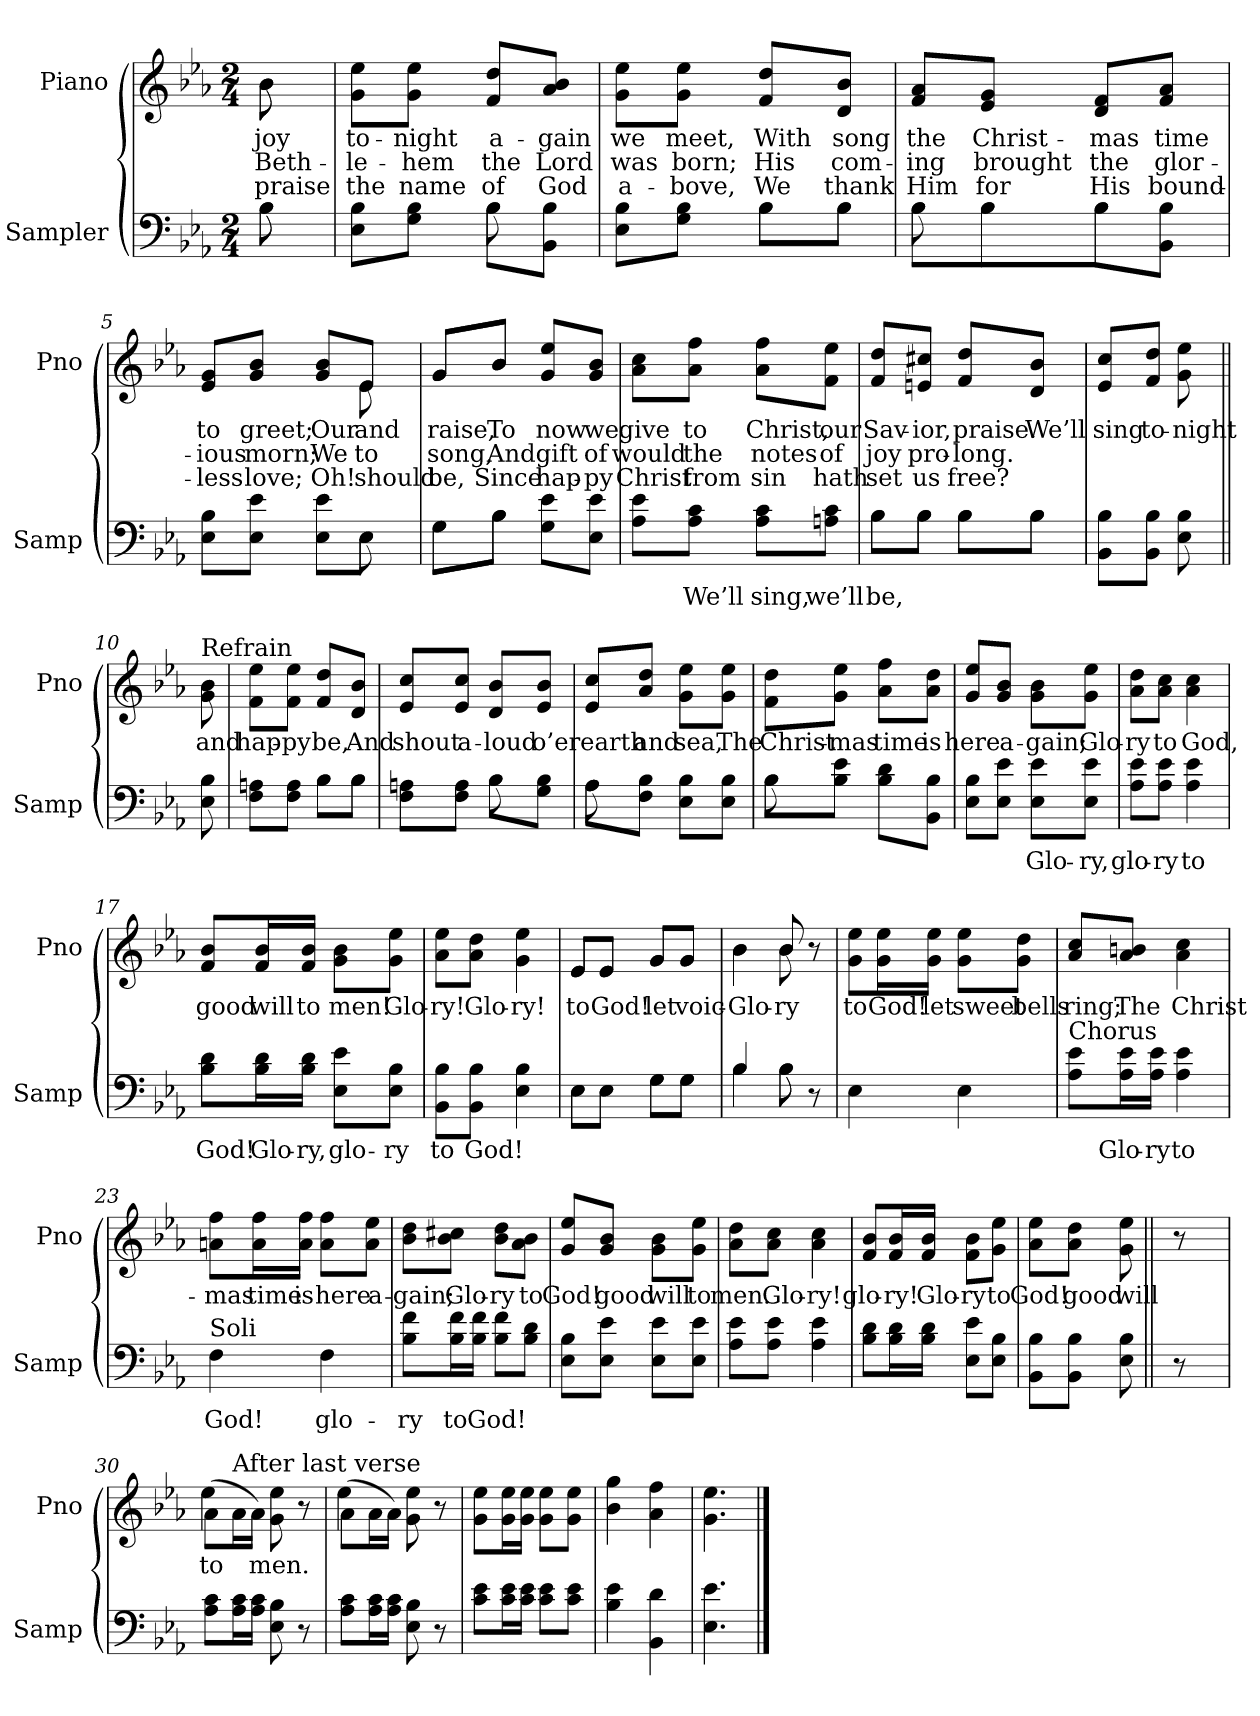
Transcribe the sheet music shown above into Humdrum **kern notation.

**kern	**text	**kern	**text	**text	**text
*part2	*part2	*part1	*part1	*part1	*part1
*staff2	*staff2	*staff1	*staff1	*staff1	*staff1
*I"Sampler	*	*I"Piano	*	*	*
*I'Samp	*	*I'Pno	*	*	*
*clefF4	*	*clefG2	*	*	*
*k[b-e-a-]	*	*k[b-e-a-]	*	*	*
*E-:	*	*E-:	*	*	*
*M2/4	*	*M2/4	*	*	*
=1	=1	=1	=1	=1	=1
*^	*	*^	*	*	*
8B-\	8B-	.	8b-\	8b-	joy	Beth-	praise
*	*	*	*v	*v	*	*	*
=2	=2	=2	=2	=2	=2	=2
8E-\ 8B-\L	4ryy	.	8g\ 8ee-\L	to-	-le-	the
8G\ 8B-\J	.	.	8g\ 8ee-\J	-night	-hem	name
8B-\L	8B-	.	8f/ 8dd/L	a-	the	of
8BB-\ 8B-\J	8ryy	.	8a-/ 8b-/J	-gain	Lord	God
=3	=3	=3	=3	=3	=3	=3
8E-\ 8B-\L	4ryy	.	8g\ 8ee-\L	we	was	a-
8G\ 8B-\J	.	.	8g\ 8ee-\J	meet,	born;	-bove,
8B-\L	8B-\L	.	8f/ 8dd/L	With	His	We
8B-\J	8B-\J	.	8d/ 8b-/J	song	com-	thank
=4	=4	=4	=4	=4	=4	=4
8B-\L	8B-	.	8f/ 8a-/L	the	-ing	Him
8B-\J	8B-\L	.	8e-/ 8g/J	Christ-	brought	for
8B-\L	8B-\J	.	8d/ 8f/L	-mas	the	His
8BB-\ 8B-\J	8ryy	.	8f/ 8a-/J	time	glor-	bound-
=5	=5	=5	=5	=5	=5	=5
*	*	*	*^	*	*	*
8E-\ 8B-\L	4.ryy	.	8e-/ 8g/L	4.ryy	to	-ious	-less
8E-\ 8e-\J	.	.	8g/ 8b-/J	.	greet;	morn;	love;
8E-\ 8e-\L	.	.	8g/ 8b-/L	.	Our	We	Oh!
8E-\J	8E-	.	8e-/J	8e-	and	to	should
=6	=6	=6	=6	=6	=6	=6	=6
8G\L	8G\L	.	8g/L	8g/L	raise,	song,	be,
8B-\J	8B-\J	.	8b-/J	8b-/J	To	And	Since
8G\ 8e-\L	4ryy	.	8g/ 8ee-/L	4ryy	now	gift	hap-
8E-\ 8e-\J	.	.	8g/ 8b-/J	.	we	of	-py
*v	*v	*	*	*	*	*	*
*	*	*v	*v	*	*	*
=7	=7	=7	=7	=7	=7
8A-\ 8e-\L	.	8a-\ 8cc\L	give	would	Christ
8A-\ 8c\J	We’ll	8a-\ 8ff\J	to	the	from
8A-\ 8c\L	sing,	8a-\ 8ff\L	Christ,	notes	sin
8An\ 8c\J	we’ll	8f\ 8ee-\J	our	of	hath
=8	=8	=8	=8	=8	=8
*^	*	*	*	*	*
8B-\L	8B-\L	be,	8f/ 8dd/L	Sav-	joy	set
8B-\J	8B-\J	.	8en/ 8cc#X/J	-ior,	pro-	us
8B-\L	8B-\L	.	8f/ 8dd/L	praise.	-long.	free?
8B-\J	8B-\J	.	8d/ 8b-/J	We’ll	.	.
*v	*v	*	*	*	*	*
=9	=9	=9	=9	=9	=9
8BB-\ 8B-\L	.	8e-/ 8cc/L	sing	.	.
8BB-\ 8B-\J	.	8f/ 8dd/J	to-	.	.
8E- 8B-	.	8g 8ee-	-night	.	.
=10||	=10||	=10||	=10||	=10||	=10||
!	!	!LO:TX:t=Refrain	!	!	!
8E- 8B-	.	8g\ 8b-\	and	.	.
=11	=11	=11	=11	=11	=11
*^	*	*	*	*	*
8F\ 8An\L	4ryy	.	8f\ 8ee-\L	hap-	.	.
8F\ 8A\J	.	.	8f\ 8ee-\J	-py	.	.
8B-\L	8B-\L	.	8f/ 8dd/L	be,	.	.
8B-\J	8B-\J	.	8d/ 8b-/J	And	.	.
=12	=12	=12	=12	=12	=12	=12
8F\ 8An\L	4ryy	.	8e-/ 8cc/L	shout	.	.
8F\ 8A\J	.	.	8e-/ 8cc/J	a-	.	.
8B-\L	8B-	.	8d/ 8b-/L	-loud	.	.
8G\ 8B-\J	8ryy	.	8e-/ 8b-/J	o’er	.	.
=13	=13	=13	=13	=13	=13	=13
8A-\L	8A-	.	8e-/ 8cc/L	earth	.	.
8F\ 8B-\J	4.ryy	.	8a-/ 8dd/J	and	.	.
8E-\ 8B-\L	.	.	8g\ 8ee-\L	sea,	.	.
8E-\ 8B-\J	.	.	8g\ 8ee-\J	The	.	.
=14	=14	=14	=14	=14	=14	=14
8B-\L	8B-	.	8f\ 8dd\L	Christ-	.	.
8B-\ 8e-\J	4.ryy	.	8g\ 8ee-\J	-mas	.	.
8B-\ 8d\L	.	.	8a-\ 8ff\L	time	.	.
8BB-\ 8B-\J	.	.	8a-\ 8dd\J	is	.	.
*v	*v	*	*	*	*	*
=15	=15	=15	=15	=15	=15
8E-\ 8B-\L	.	8g/ 8ee-/L	here	.	.
8E-\ 8e-\J	.	8g/ 8b-/J	a-	.	.
8E-\ 8e-\L	Glo-	8g\ 8b-\L	-gain;	.	.
8E-\ 8e-\J	-ry,	8g\ 8ee-\J	Glo-	.	.
=16	=16	=16	=16	=16	=16
8A-\ 8e-\L	glo-	8a-\ 8dd\L	-ry	.	.
8A-\ 8e-\J	-ry	8a-\ 8cc\J	to	.	.
4A- 4e-	to	4a- 4cc	God,	.	.
=17	=17	=17	=17	=17	=17
8B-\ 8d\L	God!	8f/ 8b-/L	good	.	.
16B-\ 16d\L	Glo-	16f/ 16b-/L	will	.	.
16B-\ 16d\JJ	-ry,	16f/ 16b-/JJ	to	.	.
8E-\ 8e-\L	glo-	8g\ 8b-\L	men!	.	.
8E-\ 8B-\J	-ry	8g\ 8ee-\J	Glo-	.	.
=18	=18	=18	=18	=18	=18
8BB-\ 8B-\L	to	8a-\ 8ee-\L	-ry!	.	.
8BB-\ 8B-\J	God!	8a-\ 8dd\J	Glo-	.	.
4E- 4B-	.	4g 4ee-	-ry!	.	.
=19	=19	=19	=19	=19	=19
*^	*	*^	*	*	*
8E-\L	8E-\L	.	8e-/L	8e-/L	to	.	.
8E-\J	8E-\J	.	8e-/J	8e-/J	God!	.	.
8G\L	8G\L	.	8g/L	8g/L	let	.	.
8G\J	8G\J	.	8g/J	8g/J	voic-	.	.
=20	=20	=20	=20	=20	=20	=20	=20
4B-/	4B-	.	4b-\	4b-	Glo-	.	.
8B-\	8B-	.	8b-/	8b-	-ry	.	.
8r	8ryy	.	8r	8ryy	.	.	.
=21	=21	=21	=21	=21	=21	=21	=21
!LO:TX:t=Soli	!	!	!	!	!	!	!
*v	*v	*	*	*	*	*	*
*	*	*v	*v	*	*	*
4E-	.	8g\ 8ee-\L	to	.	.
.	.	16g\ 16ee-\L	God!	.	.
.	.	16g\ 16ee-\JJ	let	.	.
4E-	.	8g\ 8ee-\L	sweet	.	.
.	.	8g\ 8dd\J	bells	.	.
=22	=22	=22	=22	=22	=22
!LO:TX:t=Chorus	!	!	!	!	!
8A-\ 8e-\L	.	8a-/ 8cc/L	ring;	.	.
16A-\ 16e-\L	Glo-	8a-/ 8bn/J	The	.	.
16A-\ 16e-\JJ	-ry	.	.	.	.
4A- 4e-	to	4a- 4cc	Christ-	.	.
=23	=23	=23	=23	=23	=23
!LO:TX:t=Soli	!	!	!	!	!
4F	God!	8an\ 8ff\L	-mas	.	.
.	.	16a\ 16ff\L	time	.	.
.	.	16a\ 16ff\JJ	is	.	.
4F	glo-	8a\ 8ff\L	here	.	.
.	.	8a\ 8ee-\J	a-	.	.
=24	=24	=24	=24	=24	=24
8B-\ 8f\L	-ry	8b-\ 8dd\L	-gain;	.	.
16B-\ 16f\L	to	8b-\ 8cc#X\J	Glo-	.	.
16B-\ 16f\JJ	God!	.	.	.	.
8B-\ 8f\L	.	8b-\ 8dd\L	-ry	.	.
8B-\ 8d\J	.	8a-\ 8b-\J	to	.	.
=25	=25	=25	=25	=25	=25
8E-\ 8B-\L	.	8g/ 8ee-/L	God!	.	.
8E-\ 8e-\J	.	8g/ 8b-/J	good	.	.
8E-\ 8e-\L	.	8g\ 8b-\L	will	.	.
8E-\ 8e-\J	.	8g\ 8ee-\J	to	.	.
=26	=26	=26	=26	=26	=26
8A-\ 8e-\L	.	8a-\ 8dd\L	men.	.	.
8A-\ 8e-\J	.	8a-\ 8cc\J	Glo-	.	.
4A- 4e-	.	4a- 4cc	-ry!	.	.
=27	=27	=27	=27	=27	=27
8B-\ 8d\L	.	8f/ 8b-/L	glo-	.	.
16B-\ 16d\L	.	16f/ 16b-/L	-ry!	.	.
16B-\ 16d\JJ	.	16f/ 16b-/JJ	Glo-	.	.
8E-\ 8e-\L	.	8f\ 8b-\L	-ry	.	.
8E-\ 8B-\J	.	8g\ 8ee-\J	to	.	.
=28	=28	=28	=28	=28	=28
8BB-\ 8B-\L	.	8a-\ 8ee-\L	God!	.	.
8BB-\ 8B-\J	.	8a-\ 8dd\J	good	.	.
8E- 8B-	.	8g 8ee-	will	.	.
=29||	=29||	=29||	=29||	=29||	=29||
8r	.	8r	.	.	.
=30	=30	=30	=30	=30	=30
*	*	*^	*	*	*
8A-\ 8c\L	.	(8a-\L	4ee-	to	.	.
!	!	!LO:TX:t=After last verse	!	!	!	!
16A-\ 16c\L	.	16a-\L	.	.	.	.
16A-\ 16c\JJ	.	16a-\JJ)	.	.	.	.
8E- 8B-	.	8g 8ee-	4ryy	men.	.	.
8r	.	8r	.	.	.	.
=31	=31	=31	=31	=31	=31	=31
8A-\ 8c\L	.	(8a-\L	4ee-	.	.	.
16A-\ 16c\L	.	16a-\L	.	.	.	.
16A-\ 16c\JJ	.	16a-\JJ)	.	.	.	.
8E- 8B-	.	8g 8ee-	4ryy	.	.	.
8r	.	8r	.	.	.	.
*	*	*v	*v	*	*	*
=32	=32	=32	=32	=32	=32
8c\ 8e-\L	.	8g\ 8ee-\L	.	.	.
16c\ 16e-\L	.	16g\ 16ee-\L	.	.	.
16c\ 16e-\JJ	.	16g\ 16ee-\JJ	.	.	.
8c\ 8e-\L	.	8g\ 8ee-\L	.	.	.
8c\ 8e-\J	.	8g\ 8ee-\J	.	.	.
=33	=33	=33	=33	=33	=33
4B- 4e-	.	4b- 4gg	.	.	.
4BB- 4d	.	4a- 4ff	.	.	.
=34	=34	=34	=34	=34	=34
4.E- 4.e-	.	4.g 4.ee-	.	.	.
==	==	==	==	==	==
*-	*-	*-	*-	*-	*-
